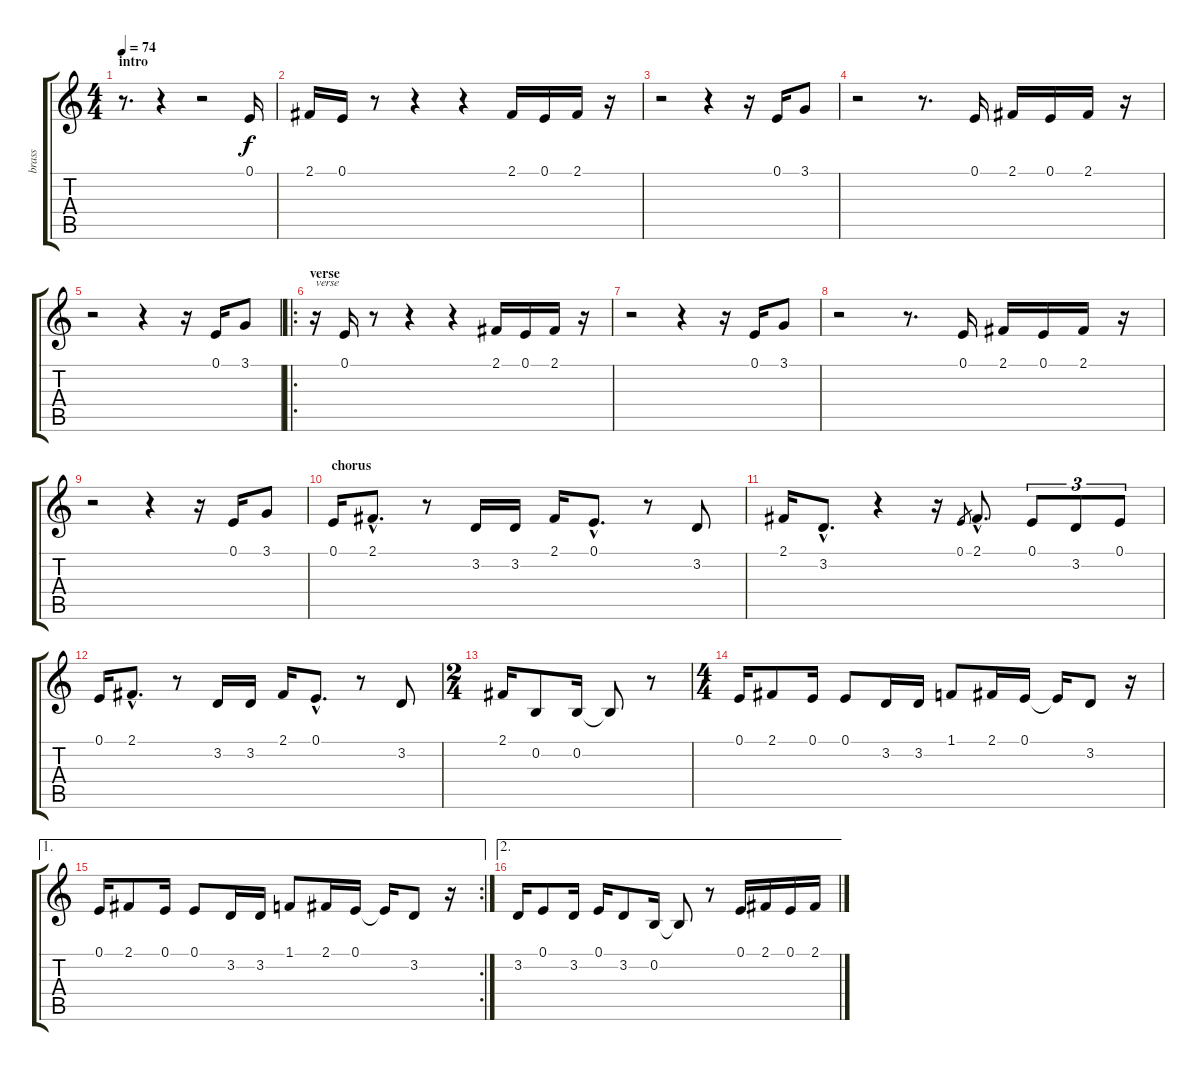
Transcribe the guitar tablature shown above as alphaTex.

\track ("brass" "brass") {instrument brasssection}
\staff {score tabs}
\tuning (E4 B3 G3 D3 A2 E2) {hide}
\ts (4 4)
\section ("" "intro")
\tempo 74
\clef g2
\ks c
r.8{d dy f instrument brasssection} r.4 r.2 0.1.16 |
2.1.16 0.1.16 r.8 r.4 r.4 2.1.16 0.1.16 2.1.16 r.16 |
r.2 r.4 r.16 0.1.16 3.1.8 |
r.2 r.8{d} 0.1.16 2.1.16 0.1.16 2.1.16 r.16 |
r.2 r.4 r.16 0.1.16 3.1.8 |
\ro
\section ("" "verse")
r.16{txt "verse"} 0.1.16 r.8 r.4 r.4 2.1.16 0.1.16 2.1.16 r.16 |
r.2 r.4 r.16 0.1.16 3.1.8 |
r.2 r.8{d} 0.1.16 2.1.16 0.1.16 2.1.16 r.16 |
r.2 r.4 r.16 0.1.16 3.1.8 |
\section ("" " chorus")
0.1.16 2.1{hac}.8{d} r.8 3.2.16 3.2.16 2.1.16 0.1{hac}.8{d} r.8 3.2.8 |
2.1.16 3.2{hac}.8{d} r.4 r.16 0.1.8{gr} 2.1{hac}.8{d} 0.1.8{tu (3 2)} 3.2.8{tu (3 2)} 0.1.8{tu (3 2)} |
0.1.16 2.1{hac}.8{d} r.8 3.2.16 3.2.16 2.1.16 0.1{hac}.8{d} r.8 3.2.8 |
\ts (2 4)
2.1.16 0.2.8 0.2.16 0.2{t}.8 r.8 |
\ts (4 4)
0.1.16 2.1.8 0.1.16 0.1.8 3.2.16 3.2.16 1.1.8 2.1.16 0.1.16 0.1{t}.16 3.2.8 r.16 |
\ae 1
\rc 2
0.1.16 2.1.8 0.1.16 0.1.8 3.2.16 3.2.16 1.1.8 2.1.16 0.1.16 0.1{t}.16 3.2.8 r.16 |
\ae 2
3.2.16 0.1.8 3.2.16 0.1.16 3.2.8 0.2.16 0.2{t}.8 r.8 0.1.16 2.1.16 0.1.16 2.1.16
